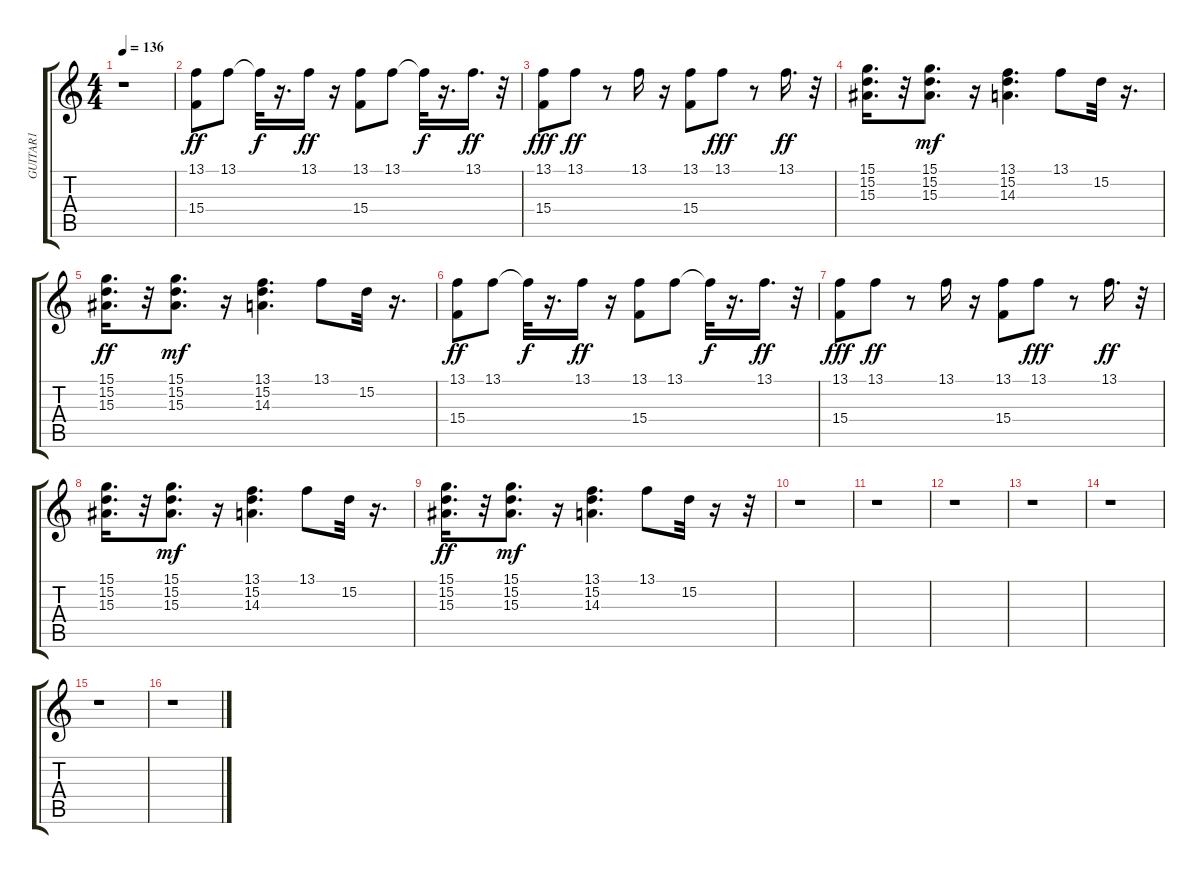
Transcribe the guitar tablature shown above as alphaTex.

\track ("GUITAR1" "GUITAR1") {instrument lead1square}
\staff {score tabs}
\tuning (E4 B3 G3 D3 A2 E2) {hide}
\ts (4 4)
\tempo 136
\clef g2
\ks c
r.1{dy mf} |
(13.1 15.4).8{dy ff} 13.1.8 13.1{t}.32{dy f} r.16{d} 13.1.16{dy ff} r.16 (13.1 15.4).8 13.1.8 13.1{t}.32{dy f} r.16{d} 13.1.16{d dy ff} r.32 |
(13.1 15.4).8{dy fff} 13.1.8{dy ff} r.8 13.1.16 r.16 (13.1 15.4).8 13.1.8{dy fff} r.8 13.1.16{d dy ff} r.32 |
(15.1 15.2 15.3).16{d} r.32 (15.1 15.2 15.3).8{d dy mf} r.16 (13.1 15.2 14.3).4{d} 13.1.8 15.2.32 r.16{d} |
(15.1 15.2 15.3).16{d dy ff} r.32 (15.1 15.2 15.3).8{d dy mf} r.16 (13.1 15.2 14.3).4{d} 13.1.8 15.2.32 r.16{d} |
(13.1 15.4).8{dy ff} 13.1.8 13.1{t}.32{dy f} r.16{d} 13.1.16{dy ff} r.16 (13.1 15.4).8 13.1.8 13.1{t}.32{dy f} r.16{d} 13.1.16{d dy ff} r.32 |
(13.1 15.4).8{dy fff} 13.1.8{dy ff} r.8 13.1.16 r.16 (13.1 15.4).8 13.1.8{dy fff} r.8 13.1.16{d dy ff} r.32 |
(15.1 15.2 15.3).16{d} r.32 (15.1 15.2 15.3).8{d dy mf} r.16 (13.1 15.2 14.3).4{d} 13.1.8 15.2.32 r.16{d} |
(15.1 15.2 15.3).16{d dy ff} r.32 (15.1 15.2 15.3).8{d dy mf} r.16 (13.1 15.2 14.3).4{d} 13.1.8 15.2.32 r.16 r.32 |
r.1 |
r.1 |
r.1 |
r.1 |
r.1 |
r.1 |
r.1
